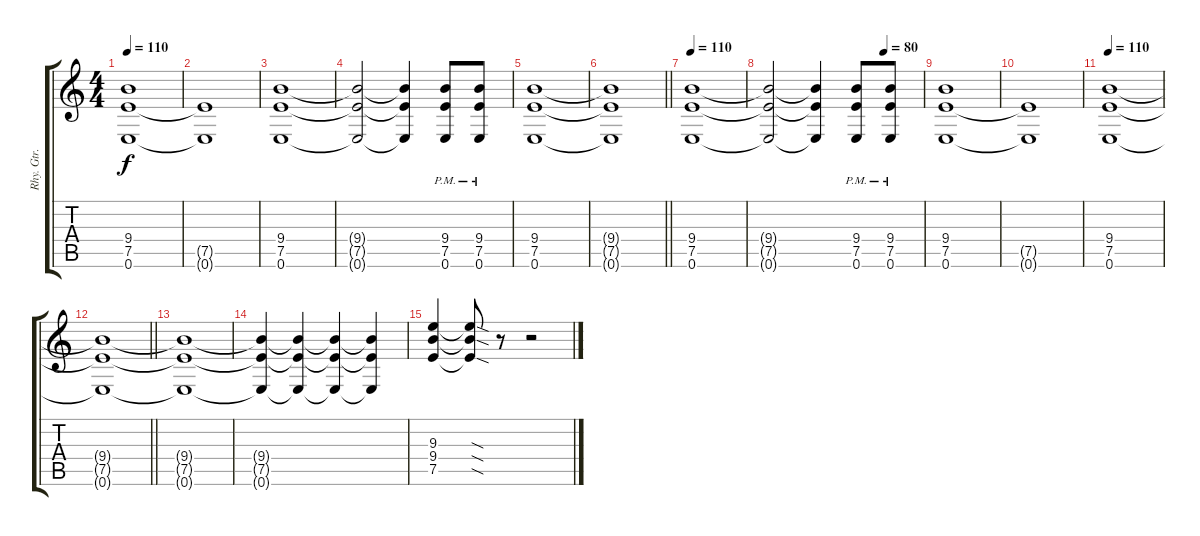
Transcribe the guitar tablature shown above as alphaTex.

\track ("Rhy. Gtr. 1" "Rhy. Gtr. ") {instrument distortionguitar}
\staff {score tabs}
\tuning (E4 B3 G3 D3 A2 E2) {hide}
\ts (4 4)
\tempo 110
\clef g2
\ks c
(9.4 7.5 0.6).1{dy f} |
(7.5{t} 0.6{t}).1 |
(9.4 7.5 0.6).1 |
(9.4{t} 7.5{t} 0.6{t}).2 (9.4{t} 7.5{t} 0.6{t}).4 (9.4{pm} 7.5{pm} 0.6{pm}).8 (9.4{pm} 7.5{pm} 0.6{pm}).8 |
(9.4 7.5 0.6).1 |
\barLineRight lightlight
(9.4{t} 7.5{t} 0.6{t}).1 |
\tempo 110
(9.4 7.5 0.6).1 |
\tempo (80 0.75)
(9.4{t} 7.5{t} 0.6{t}).2 (9.4{t} 7.5{t} 0.6{t}).4 (9.4{pm} 7.5{pm} 0.6{pm}).8 (9.4{pm} 7.5{pm} 0.6{pm}).8 |
(9.4 7.5 0.6).1 |
(7.5{t} 0.6{t}).1 |
\tempo 110
(9.4 7.5 0.6).1 |
\barLineRight lightlight
(9.4{t} 7.5{t} 0.6{t}).1 |
(9.4{t} 7.5{t} 0.6{t}).1 |
(9.4{t} 7.5{t} 0.6{t}).4 (9.4{t} 7.5{t} 0.6{t}).4 (9.4{t} 7.5{t} 0.6{t}).4 (9.4{t} 7.5{t} 0.6{t}).4 |
(9.3 9.4 7.5).4 (9.3{sod t} 9.4{sod t} 7.5{sod t}).8 r.8 r.2
